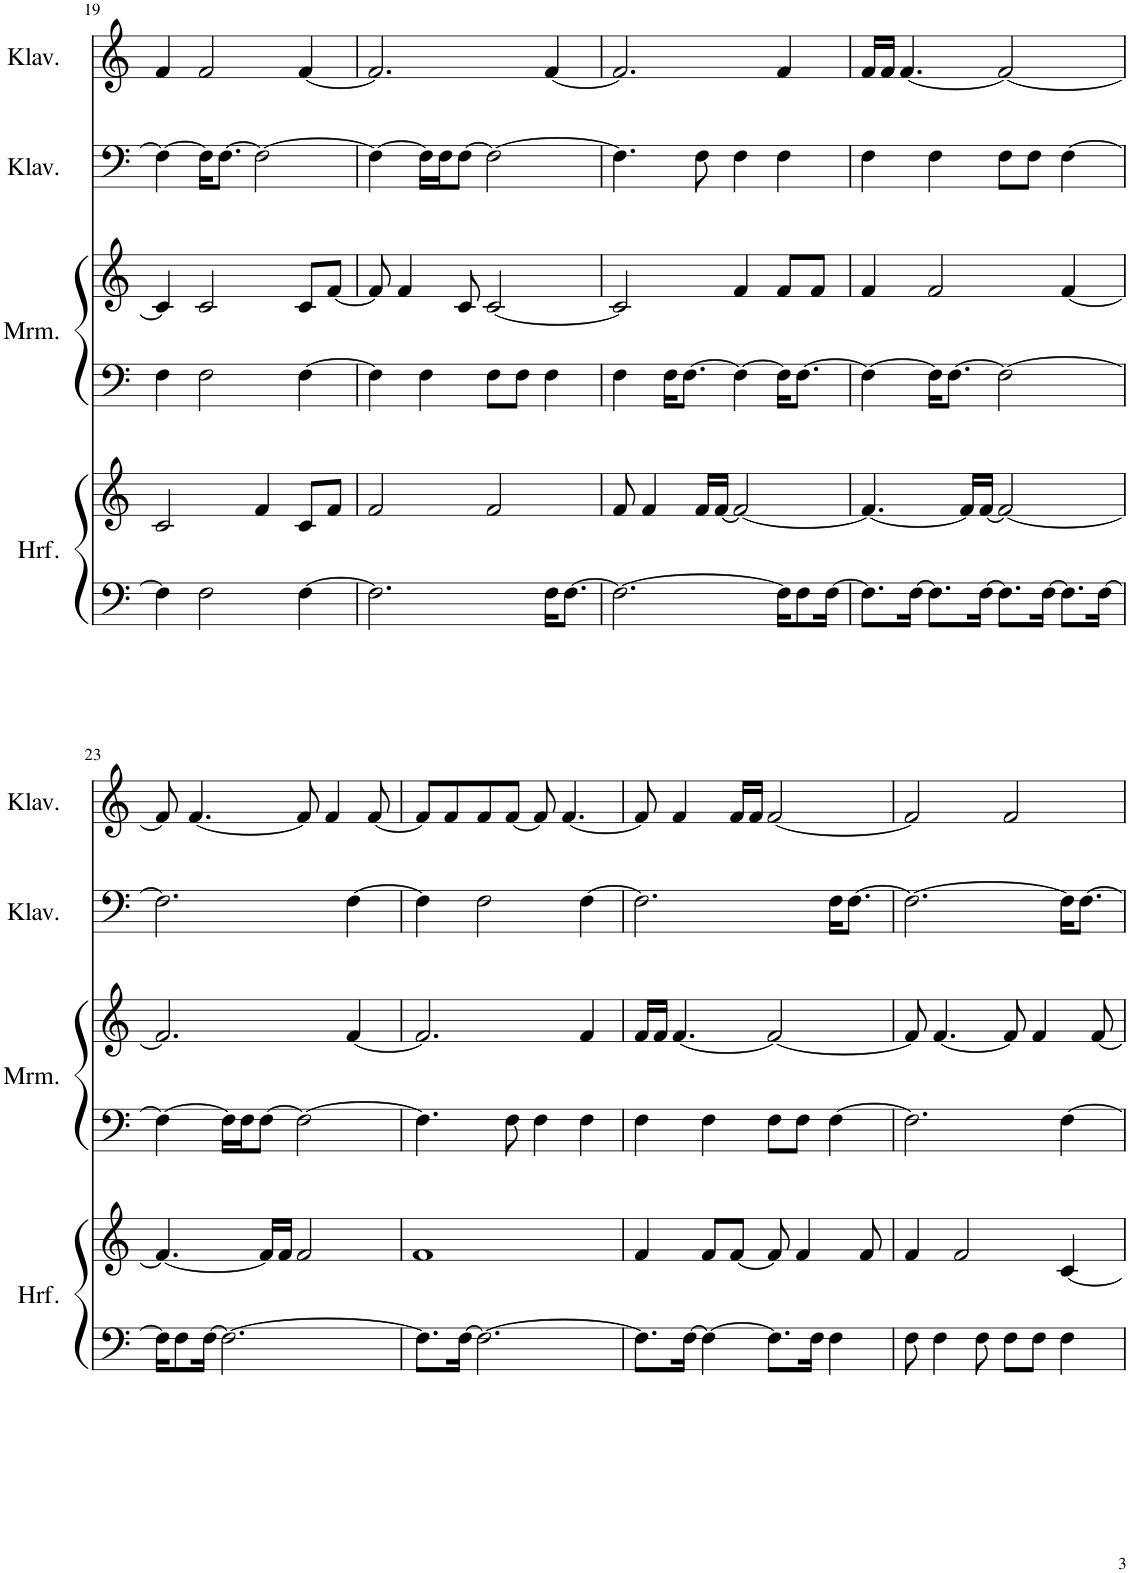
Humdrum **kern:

**kern	**kern	**kern	**kern	**kern	**kern
*part4	*part4	*part3	*part3	*part2	*part1
*staff6	*staff5	*staff4	*staff3	*staff2	*staff1
*I"Harfe	*	*I"Marimba	*	*I"Klavier	*I"Klavier
*I'Hrf.	*	*I'Mrm.	*	*I'Klav.	*I'Klav.
!!LO:PB:g=z
*clefF4	*clefG2	*clefF4	*clefG2	*clefF4	*clefG2
*k[]	*k[]	*k[]	*k[]	*k[]	*k[]
*M4/4	*M4/4	*M4/4	*M4/4	*M4/4	*M4/4
=19	=19	=19	=19	=19	=19
4F\]	2c/	4F\	4c/]	4F\_	4f/
2F\	.	2F\	2c/	16F\KL]	2f/
.	.	.	.	[8.F\J	.
.	4f/	.	.	2F\_	.
[4F\	8c/L	[4F\	8c/L	.	[4f/
.	8f/J	.	[8f/J	.	.
=20	=20	=20	=20	=20	=20
2.F\]	2f/	4F\]	8f/]	4F\_	2.f/]
.	.	.	4f/	.	.
.	.	4F\	.	16F\LL]	.
.	.	.	.	16F\J	.
.	.	.	8c/	[8F\J	.
.	2f/	8F\L	[2c/	2F\_	.
.	.	8F\J	.	.	.
16F\KL	.	4F\	.	.	[4f/
[8.F\J	.	.	.	.	.
=21	=21	=21	=21	=21	=21
2.F\_	8f/	4F\	2c/]	4.F\]	2.f/]
.	4f/	.	.	.	.
.	.	16F\KL	.	.	.
.	.	[8.F\J	.	.	.
.	16f/LL	.	.	8F\	.
.	[16f/JJ	.	.	.	.
.	2f/_	4F\_	4f/	4F\	.
16F\KL]	.	16F\KL]	8f/L	4F\	4f/
8F\	.	[8.F\J	.	.	.
.	.	.	8f/J	.	.
[16F\Jk	.	.	.	.	.
=22	=22	=22	=22	=22	=22
8.F\L]	4.f/_	4F\_	4f/	4F\	16f/LL
.	.	.	.	.	16f/JJ
.	.	.	.	.	[4.f/
[16F\Jk	.	.	.	.	.
8.F\L]	.	16F\KL]	2f/	4F\	.
.	.	[8.F\J	.	.	.
.	16f/LL]	.	.	.	.
[16F\Jk	[16f/JJ	.	.	.	.
8.F\L]	2f/_	2F\_	.	8F\L	2f/_
.	.	.	.	8F\J	.
[16F\Jk	.	.	.	.	.
8.F\L]	.	.	[4f/	[4F\	.
[16F\Jk	.	.	.	.	.
!!LO:LB:g=z
=23	=23	=23	=23	=23	=23
16F\KL]	4.f/_	4F\_	2.f/]	2.F\]	8f/]
8F\	.	.	.	.	.
.	.	.	.	.	[4.f/
[16F\Jk	.	.	.	.	.
2.F\_	.	16F\LL]	.	.	.
.	.	16F\J	.	.	.
.	16f/LL]	[8F\J	.	.	.
.	16f/JJ	.	.	.	.
.	2f/	2F\_	.	.	8f/]
.	.	.	.	.	4f/
.	.	.	[4f/	[4F\	.
.	.	.	.	.	[8f/
=24	=24	=24	=24	=24	=24
8.F\L]	1f	4.F\]	2.f/]	4F\]	8f/L]
.	.	.	.	.	8f/
[16F\Jk	.	.	.	.	.
2.F\_	.	.	.	2F\	8f/
.	.	8F\	.	.	[8f/J
.	.	4F\	.	.	8f/]
.	.	.	.	.	[4.f/
.	.	4F\	4f/	[4F\	.
=25	=25	=25	=25	=25	=25
8.F\L]	4f/	4F\	16f/LL	2.F\]	8f/]
.	.	.	16f/JJ	.	.
.	.	.	[4.f/	.	4f/
[16F\Jk	.	.	.	.	.
4F\_	8f/L	4F\	.	.	.
.	[8f/J	.	.	.	16f/LL
.	.	.	.	.	16f/JJ
8.F\L]	8f/]	8F\L	2f/_	.	[2f/
.	4f/	8F\J	.	.	.
16F\Jk	.	.	.	.	.
4F\	.	[4F\	.	16F\KL	.
.	.	.	.	[8.F\J	.
.	8f/	.	.	.	.
=26	=26	=26	=26	=26	=26
8F\	4f/	2.F\]	8f/]	2.F\_	2f/]
4F\	.	.	[4.f/	.	.
.	2f/	.	.	.	.
8F\	.	.	.	.	.
8F\L	.	.	8f/]	.	2f/
8F\J	.	.	4f/	.	.
4F\	[4c/	[4F\	.	16F\KL]	.
.	.	.	.	[8.F\J	.
.	.	.	[8f/	.	.
=	=	=	=	=	=
*-	*-	*-	*-	*-	*-
